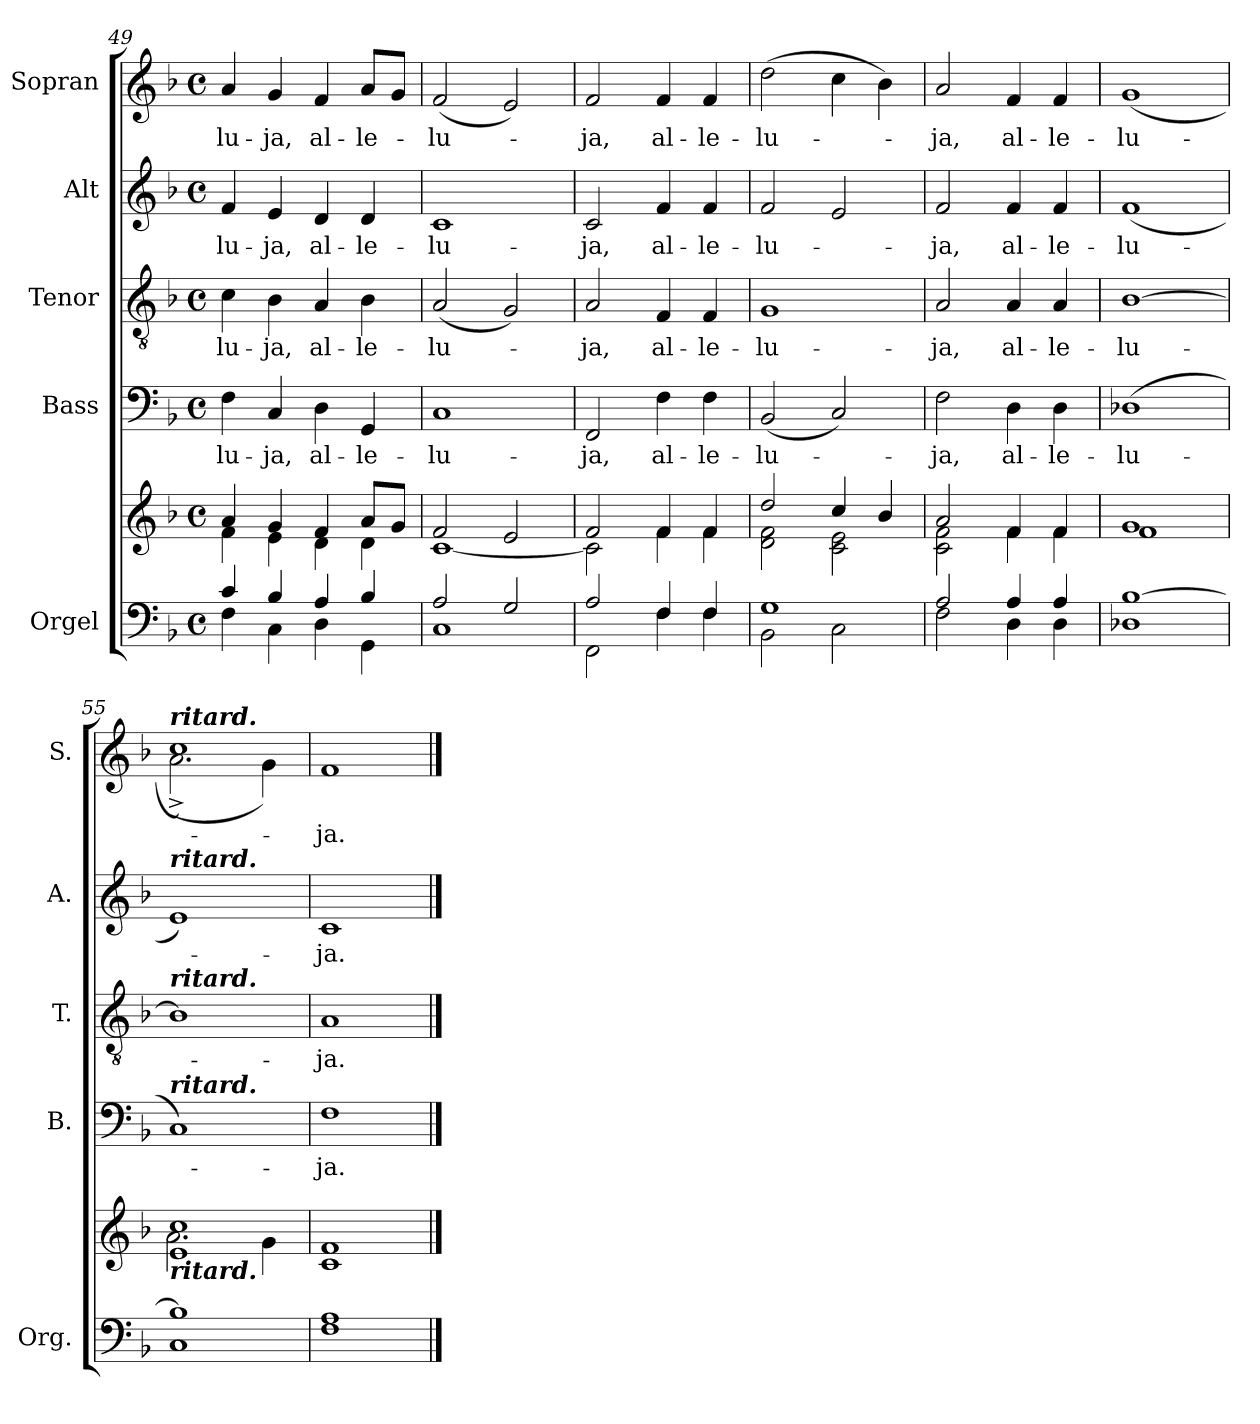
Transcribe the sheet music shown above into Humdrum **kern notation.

**kern	**kern	**kern	**text	**kern	**text	**kern	**text	**kern	**text
*part5	*part5	*part4	*part4	*part3	*part3	*part2	*part2	*part1	*part1
*staff6	*staff5	*staff4	*staff4	*staff3	*staff3	*staff2	*staff2	*staff1	*staff1
*I"Orgel	*	*I"Bass	*	*I"Tenor	*	*I"Alt	*	*I"Sopran	*
*I'Org.	*	*I'B.	*	*I'T.	*	*I'A.	*	*I'S.	*
*clefF4	*clefG2	*clefF4	*	*clefGv2	*	*clefG2	*	*clefG2	*
*k[b-]	*k[b-]	*k[b-]	*	*k[b-]	*	*k[b-]	*	*k[b-]	*
*F:	*F:	*F:	*	*F:	*	*F:	*	*F:	*
*M4/4	*M4/4	*M4/4	*	*M4/4	*	*M4/4	*	*M4/4	*
*met(c)	*met(c)	*met(c)	*	*met(c)	*	*met(c)	*	*met(c)	*
=49	=49	=49	=49	=49	=49	=49	=49	=49	=49
*^	*^	*	*	*	*	*	*	*	*
!	!	!	!	!	!LO:LY:b	!	!LO:LY:b	!	!LO:LY:b	!	!LO:LY:b
4c/	4F\	4a/	4f\	4F\	-lu-	4c\	-lu-	4f/	-lu-	4a/	-lu-
!	!	!	!	!	!LO:LY:b	!	!LO:LY:b	!	!LO:LY:b	!	!LO:LY:b
4B-/	4C\	4g/	4e\	4C/	-ja,	4B-\	-ja,	4e/	-ja,	4g/	-ja,
!	!	!	!	!	!LO:LY:b	!	!LO:LY:b	!	!LO:LY:b	!	!LO:LY:b
4A/	4D\	4f/	4d\	4D\	al-	4A/	al-	4d/	al-	4f/	al-
!	!	!	!	!	!LO:LY:b	!	!LO:LY:b	!	!LO:LY:b	!	!LO:LY:b
4B-/	4GG\	8a/L	4d\	4GG/	-le-	4B-\	-le-	4d/	-le-	8a/L	-le-
.	.	8g/J	.	.	.	.	.	.	.	8g/J	.
!!LO:LB:g=z
=50	=50	=50	=50	=50	=50	=50	=50	=50	=50	=50	=50
!	!	!	!	!	!LO:LY:b	!	!LO:LY:b	!	!LO:LY:b	!	!LO:LY:b
2A/	1C	2f/	[<1c	1C	-lu-	(<2A/	-lu-	1c	-lu-	(<2f/	-lu-
2G/	.	2e/	.	.	.	2G/)	.	.	.	2e/)	.
=51	=51	=51	=51	=51	=51	=51	=51	=51	=51	=51	=51
!	!	!	!	!	!LO:LY:b	!	!LO:LY:b	!	!LO:LY:b	!	!LO:LY:b
2A/	2FF\	2f/	2c\]	2FF/	-ja,	2A/	-ja,	2c/	-ja,	2f/	-ja,
!	!	!	!	!	!LO:LY:b	!	!LO:LY:b	!	!LO:LY:b	!	!LO:LY:b
4F/	4F\	4f/	4f\	4F\	al-	4F/	al-	4f/	al-	4f/	al-
!	!	!	!	!	!LO:LY:b	!	!LO:LY:b	!	!LO:LY:b	!	!LO:LY:b
4F/	4F\	4f/	4f\	4F\	-le-	4F/	-le-	4f/	-le-	4f/	-le-
=52	=52	=52	=52	=52	=52	=52	=52	=52	=52	=52	=52
!	!	!	!	!	!LO:LY:b	!	!LO:LY:b	!	!LO:LY:b	!	!LO:LY:b
1G	2BB-\	2dd/	2d\ 2f\	(<2BB-/	-lu-	1G	-lu-	2f/	-lu-	(>2dd\	-lu-
.	2C\	4cc/	2c\ 2e\	2C/)	.	.	.	2e/	.	4cc\	.
.	.	4b-/	.	.	.	.	.	.	.	4b-\)	.
=53	=53	=53	=53	=53	=53	=53	=53	=53	=53	=53	=53
!	!	!	!	!	!LO:LY:b	!	!LO:LY:b	!	!LO:LY:b	!	!LO:LY:b
2A/	2F\	2a/	2c\ 2f\	2F\	-ja,	2A/	-ja,	2f/	-ja,	2a/	-ja,
!	!	!	!	!	!LO:LY:b	!	!LO:LY:b	!	!LO:LY:b	!	!LO:LY:b
4A/	4D\	4f/	4f\	4D\	al-	4A/	al-	4f/	al-	4f/	al-
!	!	!	!	!	!LO:LY:b	!	!LO:LY:b	!	!LO:LY:b	!	!LO:LY:b
4A/	4D\	4f/	4f\	4D\	-le-	4A/	-le-	4f/	-le-	4f/	-le-
=54	=54	=54	=54	=54	=54	=54	=54	=54	=54	=54	=54
!	!	!	!	!	!LO:LY:b	!	!LO:LY:b	!	!LO:LY:b	!	!LO:LY:b
[>1B-	1D-X	1g	1f	(>1D-X	-lu-	[1B-	-lu-	(<1f	-lu-	(>1g	-lu-
=55	=55	=55	=55	=55	=55	=55	=55	=55	=55	=55	=55
*	*	*	*	*	*	*	*	*	*	*^	*
!	!	!	!	!	!	!	!	!	!	!LO:TX:a:Bi:t=ritard.	!	!
!	!	!	!	!	!	!	!	!LO:TX:a:Bi:t=ritard.	!	!	!	!
!	!	!	!	!	!	!LO:TX:a:Bi:t=ritard.	!	!	!	!	!	!
!	!	!	!	!LO:TX:a:Bi:t=ritard.	!	!	!	!	!	!	!	!
!	!	!LO:TX:b:Bi:t=ritard.	!	!	!	!	!	!	!	!	!	!
1B-]	1C	1e 1cc	2.a\	1C)	.	1B-]	.	1e)	.	1cc)	(<2.a^<\	.
.	.	.	4g\	.	.	.	.	.	.	.	4g\)	.
*v	*v	*	*	*	*	*	*	*	*	*	*	*
=56	=56	=56	=56	=56	=56	=56	=56	=56	=56	=56	=56
!	!	!	!	!LO:LY:b	!	!LO:LY:b	!	!LO:LY:b	!	!	!LO:LY:b
*	*v	*v	*	*	*	*	*	*	*v	*v	*
1F 1A	1c 1f	1F	-ja.	1A	-ja.	1c	-ja.	1f	-ja.
==	==	==	==	==	==	==	==	==	==
*-	*-	*-	*-	*-	*-	*-	*-	*-	*-
